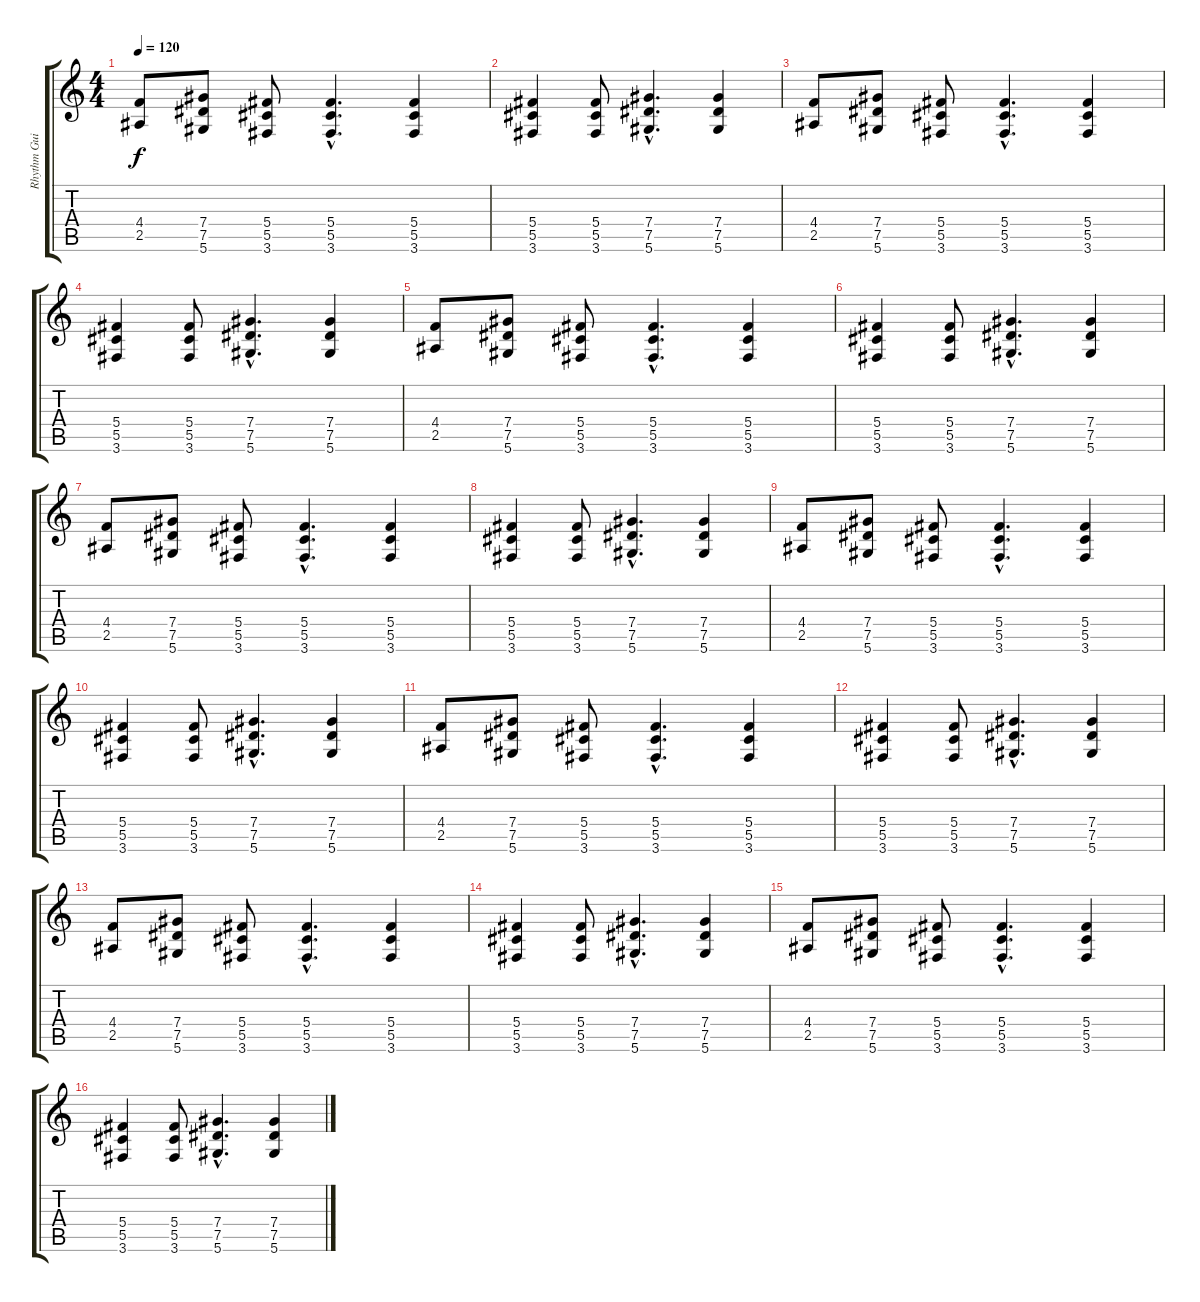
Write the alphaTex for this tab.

\track ("Rhythm Guitar" "Rhythm Gui") {instrument distortionguitar}
\staff {score tabs}
\tuning (Eb4 Bb3 Gb3 Db3 Ab2 Eb2) {hide}
\ts (4 4)
\tempo 120
\clef g2
\ks c
(4.4 2.5).8{dy f} (7.4 7.5 5.6).8 (5.4 5.5 3.6).8 (5.4{hac} 5.5{hac} 3.6{hac}).4{d} (5.4 5.5 3.6).4 |
(5.4 5.5 3.6).4 (5.4 5.5 3.6).8 (7.4{hac} 7.5{hac} 5.6{hac}).4{d} (7.4 7.5 5.6).4 |
(4.4 2.5).8 (7.4 7.5 5.6).8 (5.4 5.5 3.6).8 (5.4{hac} 5.5{hac} 3.6{hac}).4{d} (5.4 5.5 3.6).4 |
(5.4 5.5 3.6).4 (5.4 5.5 3.6).8 (7.4{hac} 7.5{hac} 5.6{hac}).4{d} (7.4 7.5 5.6).4 |
(4.4 2.5).8 (7.4 7.5 5.6).8 (5.4 5.5 3.6).8 (5.4{hac} 5.5{hac} 3.6{hac}).4{d} (5.4 5.5 3.6).4 |
(5.4 5.5 3.6).4 (5.4 5.5 3.6).8 (7.4{hac} 7.5{hac} 5.6{hac}).4{d} (7.4 7.5 5.6).4 |
(4.4 2.5).8 (7.4 7.5 5.6).8 (5.4 5.5 3.6).8 (5.4{hac} 5.5{hac} 3.6{hac}).4{d} (5.4 5.5 3.6).4 |
(5.4 5.5 3.6).4 (5.4 5.5 3.6).8 (7.4{hac} 7.5{hac} 5.6{hac}).4{d} (7.4 7.5 5.6).4 |
(4.4 2.5).8 (7.4 7.5 5.6).8 (5.4 5.5 3.6).8 (5.4{hac} 5.5{hac} 3.6{hac}).4{d} (5.4 5.5 3.6).4 |
(5.4 5.5 3.6).4 (5.4 5.5 3.6).8 (7.4{hac} 7.5{hac} 5.6{hac}).4{d} (7.4 7.5 5.6).4 |
(4.4 2.5).8 (7.4 7.5 5.6).8 (5.4 5.5 3.6).8 (5.4{hac} 5.5{hac} 3.6{hac}).4{d} (5.4 5.5 3.6).4 |
(5.4 5.5 3.6).4 (5.4 5.5 3.6).8 (7.4{hac} 7.5{hac} 5.6{hac}).4{d} (7.4 7.5 5.6).4 |
(4.4 2.5).8 (7.4 7.5 5.6).8 (5.4 5.5 3.6).8 (5.4{hac} 5.5{hac} 3.6{hac}).4{d} (5.4 5.5 3.6).4 |
(5.4 5.5 3.6).4 (5.4 5.5 3.6).8 (7.4{hac} 7.5{hac} 5.6{hac}).4{d} (7.4 7.5 5.6).4 |
(4.4 2.5).8 (7.4 7.5 5.6).8 (5.4 5.5 3.6).8 (5.4{hac} 5.5{hac} 3.6{hac}).4{d} (5.4 5.5 3.6).4 |
(5.4 5.5 3.6).4 (5.4 5.5 3.6).8 (7.4{hac} 7.5{hac} 5.6{hac}).4{d} (7.4 7.5 5.6).4
